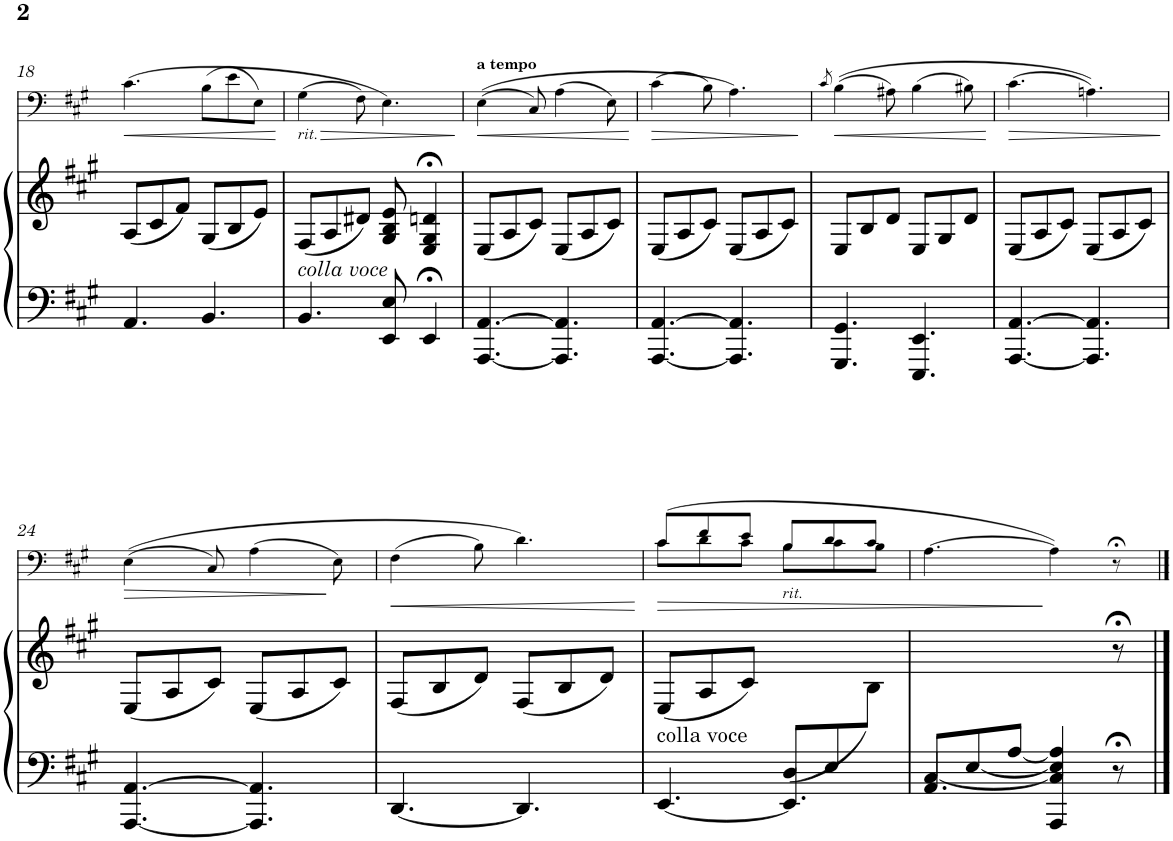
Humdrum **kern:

**kern	**kern	**kern	**dynam
*part2	*part2	*part1	*part1
*staff3	*staff2	*staff1	*staff1
*I"Piano	*	*I"Trombone	*
*I'Pno	*	*I'Trb	*
!!LO:PB:g=z
*clefF4	*clefG2	*clefF4	*
*k[f#c#g#]	*k[f#c#g#]	*k[f#c#g#]	*
*M6/8	*M6/8	*M6/8	*
=18	=18	=18	=18
!	!	!	!LO:HP:b
4.AA/	(8A/L	(4.c#\	<
.	8c#/	.	.
.	8f#/J)	.	.
4.BB/	(8G#/L	(8B\L	.
.	8B/	8e\	.
.	8e/J)	8E\J)	.
.	.	.	[
=19	=19	=19	=19
!	!	!LO:TX:b:i:t=rit.	!
!LO:TX:a:i:t=colla voce	!	!	!
!	!	!	!LO:HP:b
4.BB/	(8F#/L	(4G#\	>
.	8A/	.	.
.	8d#X/J)	8F#\)	.
8EE/ 8E/	8G#/ 8B/ 8e/	4.E\)	.
4EE;</	4E/;< 4G#/;< 4dn/;<	.	.
.	.	.	]
=20	=20	=20	=20
!	!	!LO:TX:a:B:t=a tempo	!
!	!	!	!LO:HP:b
[4.AAA/ [4.AA/	(8E/L	((4E\	<
.	8A/	.	.
.	8c#/J)	8C#/)	.
4.AAA/] 4.AA/]	(8E/L	(4A\	.
.	8A/	.	.
.	8c#/J)	8E\)	.
.	.	.	[
=21	=21	=21	=21
!	!	!	!LO:HP:b
[4.AAA/ [4.AA/	(8E/L	(4c#\	>
.	8A/	.	.
.	8c#/J)	8B\)	.
4.AAA/] 4.AA/]	(8E/L	4.A\)	.
.	8A/	.	.
.	8c#/J)	.	.
.	.	.	]
=22	=22	=22	=22
.	.	8qc#/	.
4.GGG#/ 4.GG#/	8E/L	((4B\	.
.	8B/	.	.
.	8d/J	8A#X\)	.
4.EEE/ 4.EE/	8E/L	(4B\	.
.	8G#/	.	.
.	8d/J	8B#X\)	.
=23	=23	=23	=23
!	!	!	!LO:HP:b
[4.AAA/ [4.AA/	(8E/L	(4.c#\	>
.	8A/	.	.
.	8c#/J)	.	.
4.AAA/] 4.AA/]	(8E/L	4.An\))	.
.	8A/	.	.
.	8c#/J)	.	.
.	.	.	]
!!LO:LB:g=z
=24	=24	=24	=24
!	!	!	!LO:HP:b
[4.AAA/ [4.AA/	(8E/L	((4E\	>
.	8A/	.	.
.	8c#/J)	8C#/)	.
4.AAA/] 4.AA/]	(8E/L	(4A\	.
.	8A/	.	.
.	8c#/J)	8E\)	]
=25	=25	=25	=25
!	!	!	!LO:HP:b
[4.DD/	(8F#/L	(4F#\	<
.	8B/	.	.
.	8d/J)	8B\)	.
4.DD/]	(8F#/L	4.d\)	.
.	8B/	.	.
.	8d/J)	.	.
.	.	.	[
=26	=26	=26	=26
*^	*	*	*
!LO:TX:a:t=colla voce	!	!	!	!
!	!	!	!	!LO:HP:b
*	*	*	*^	*
4.ryy	[4.EE/	(8E/L	(8c#/L	8c#\L	>
.	.	8A/	8f#/	8d\	.
.	.	8c#/J)	8e/J	8c#\J	.
!	!	!	!LO:TX:b:i:t=rit.	!	!
(<8D/L	4.EE/]	4ryy	8B/L	8B\L	.
8E/	.	.	8d/	8c#\	.
8ryy	.	8B\J)	8c#/J	8B\J	.
*	*	*	*v	*v	*
=27	=27	=27	=27	=27
[8C#/L	4.AA/	8ryy	[4.A\	.
[8E/	.	.	.	.
[8A/J	.	.	.	.
4C#/] 4E/] 4A/]	4AAA/	.	4A\])	]
8ryy	8r;<	8r;<	8r;<	.
*v	*v	*	*	*
==	==	==	==
*-	*-	*-	*-
